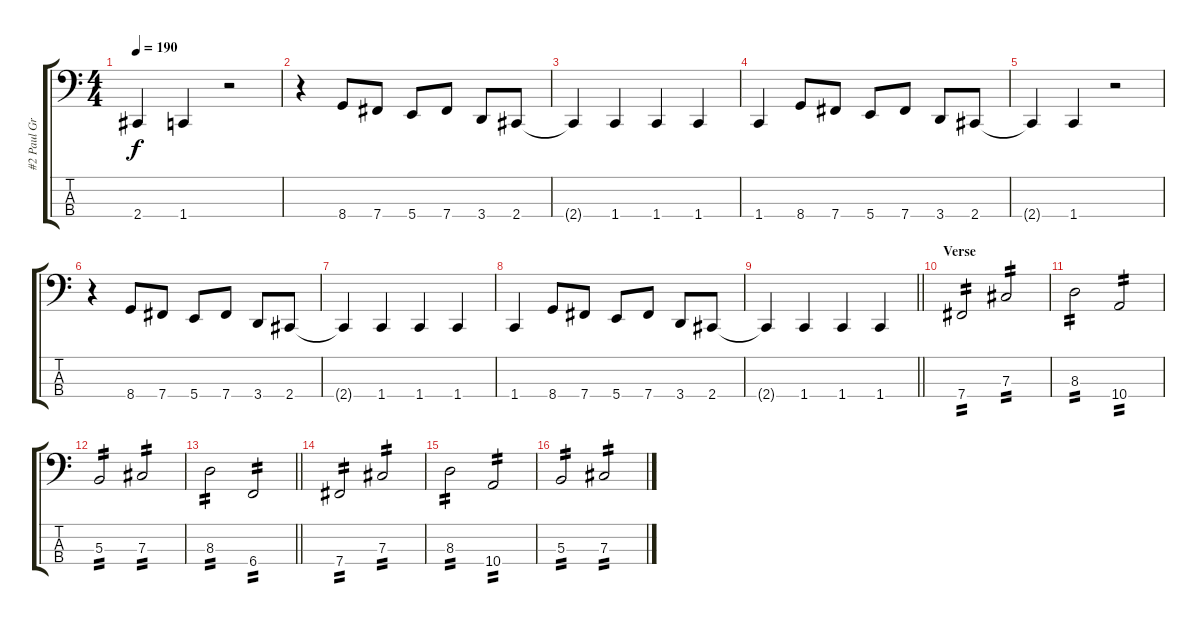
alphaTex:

\track ("#2 Paul Gray" "#2 Paul Gr") {instrument electricbasspick}
\staff {score tabs}
\tuning (E2 B1 Gb1 B0) {hide}
\ts (4 4)
\tempo 190
\clef f4
\ks c
2.4{t}.4{dy f} 1.4.4 r.2 |
r.4 8.4.8 7.4.8 5.4.8 7.4.8 3.4.8 2.4.8 |
2.4{t}.4 1.4.4 1.4.4 1.4.4 |
1.4.4 8.4.8 7.4.8 5.4.8 7.4.8 3.4.8 2.4.8 |
2.4{t}.4 1.4.4 r.2 |
r.4 8.4.8 7.4.8 5.4.8 7.4.8 3.4.8 2.4.8 |
2.4{t}.4 1.4.4 1.4.4 1.4.4 |
1.4.4 8.4.8 7.4.8 5.4.8 7.4.8 3.4.8 2.4.8 |
\barLineRight lightlight
2.4{t}.4 1.4.4 1.4.4 1.4.4 |
\section ("" "Verse")
7.4.2{tp 2} 7.3.2{tp 2} |
8.3.2{tp 2} 10.4.2{tp 2} |
5.3.2{tp 2} 7.3.2{tp 2} |
\barLineRight lightlight
8.3.2{tp 2} 6.4.2{tp 2} |
7.4.2{tp 2} 7.3.2{tp 2} |
8.3.2{tp 2} 10.4.2{tp 2} |
5.3.2{tp 2} 7.3.2{tp 2}
